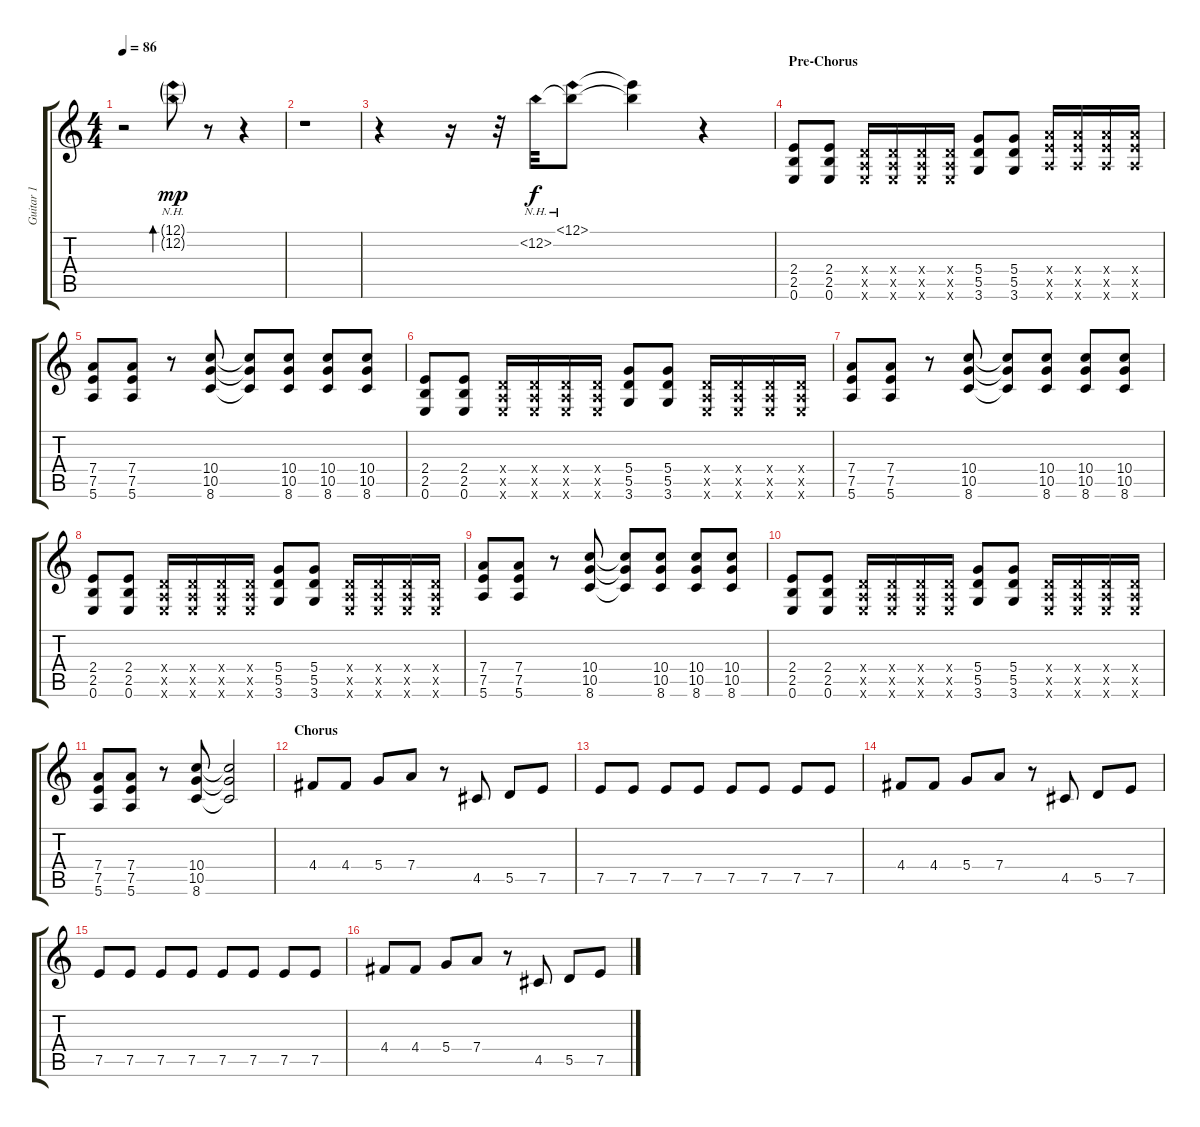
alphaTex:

\track ("Guitar 1" "Guitar 1") {instrument distortionguitar}
\staff {score tabs}
\tuning (E4 B3 G3 D3 A2 E2) {hide}
\ts (4 4)
\tempo 86
\clef g2
\ks c
r.2{dy f} (12.1{nh g} 12.2{nh g}).8{bd 240 dy mp} r.8 r.4 |
r.1 |
r.4 r.16 r.32 12.2{nh}.32{dy f} (12.1{nh} 12.2{t}).8 (12.1{t} 12.2{t}).4 r.4 |
\section ("" "Pre-Chorus")
(2.4 2.5 0.6).8{volume 16 instrument distortionguitar} (2.4 2.5 0.6).8 (0.4{x} 0.5{x} 0.6{x}).16 (0.4{x} 0.5{x} 0.6{x}).16 (0.4{x} 0.5{x} 0.6{x}).16 (0.4{x} 0.5{x} 0.6{x}).16 (5.4 5.5 3.6).8 (5.4 5.5 3.6).8 (7.4{x} 7.5{x} 5.6{x}).16 (7.4{x} 7.5{x} 5.6{x}).16 (7.4{x} 7.5{x} 5.6{x}).16 (7.4{x} 7.5{x} 5.6{x}).16 |
(7.4 7.5 5.6).8 (7.4 7.5 5.6).8 r.8 (10.4 10.5 8.6).8 (10.4{t} 10.5{t} 8.6{t}).8 (10.4 10.5 8.6).8 (10.4 10.5 8.6).8 (10.4 10.5 8.6).8 |
(2.4 2.5 0.6).8 (2.4 2.5 0.6).8 (0.4{x} 0.5{x} 0.6{x}).16 (0.4{x} 0.5{x} 0.6{x}).16 (0.4{x} 0.5{x} 0.6{x}).16 (0.4{x} 0.5{x} 0.6{x}).16 (5.4 5.5 3.6).8 (5.4 5.5 3.6).8 (0.4{x} 0.5{x} 0.6{x}).16 (0.4{x} 0.5{x} 0.6{x}).16 (0.4{x} 0.5{x} 0.6{x}).16 (0.4{x} 0.5{x} 0.6{x}).16 |
(7.4 7.5 5.6).8 (7.4 7.5 5.6).8 r.8 (10.4 10.5 8.6).8 (10.4{t} 10.5{t} 8.6{t}).8 (10.4 10.5 8.6).8 (10.4 10.5 8.6).8 (10.4 10.5 8.6).8 |
(2.4 2.5 0.6).8 (2.4 2.5 0.6).8 (0.4{x} 0.5{x} 0.6{x}).16 (0.4{x} 0.5{x} 0.6{x}).16 (0.4{x} 0.5{x} 0.6{x}).16 (0.4{x} 0.5{x} 0.6{x}).16 (5.4 5.5 3.6).8 (5.4 5.5 3.6).8 (0.4{x} 0.5{x} 0.6{x}).16 (0.4{x} 0.5{x} 0.6{x}).16 (0.4{x} 0.5{x} 0.6{x}).16 (0.4{x} 0.5{x} 0.6{x}).16 |
(7.4 7.5 5.6).8 (7.4 7.5 5.6).8 r.8 (10.4 10.5 8.6).8 (10.4{t} 10.5{t} 8.6{t}).8 (10.4 10.5 8.6).8 (10.4 10.5 8.6).8 (10.4 10.5 8.6).8 |
(2.4 2.5 0.6).8 (2.4 2.5 0.6).8 (0.4{x} 0.5{x} 0.6{x}).16 (0.4{x} 0.5{x} 0.6{x}).16 (0.4{x} 0.5{x} 0.6{x}).16 (0.4{x} 0.5{x} 0.6{x}).16 (5.4 5.5 3.6).8 (5.4 5.5 3.6).8 (0.4{x} 0.5{x} 0.6{x}).16 (0.4{x} 0.5{x} 0.6{x}).16 (0.4{x} 0.5{x} 0.6{x}).16 (0.4{x} 0.5{x} 0.6{x}).16 |
(7.4 7.5 5.6).8 (7.4 7.5 5.6).8 r.8 (10.4 10.5 8.6).8 (10.4{t} 10.5{t} 8.6{t}).2 |
\section ("" "Chorus")
4.4.8 4.4.8 5.4.8 7.4.8 r.8 4.5.8 5.5.8 7.5.8 |
7.5.8 7.5.8 7.5.8 7.5.8 7.5.8 7.5.8 7.5.8 7.5.8 |
4.4.8 4.4.8 5.4.8 7.4.8 r.8 4.5.8 5.5.8 7.5.8 |
7.5.8 7.5.8 7.5.8 7.5.8 7.5.8 7.5.8 7.5.8 7.5.8 |
4.4.8 4.4.8 5.4.8 7.4.8 r.8 4.5.8 5.5.8 7.5.8
